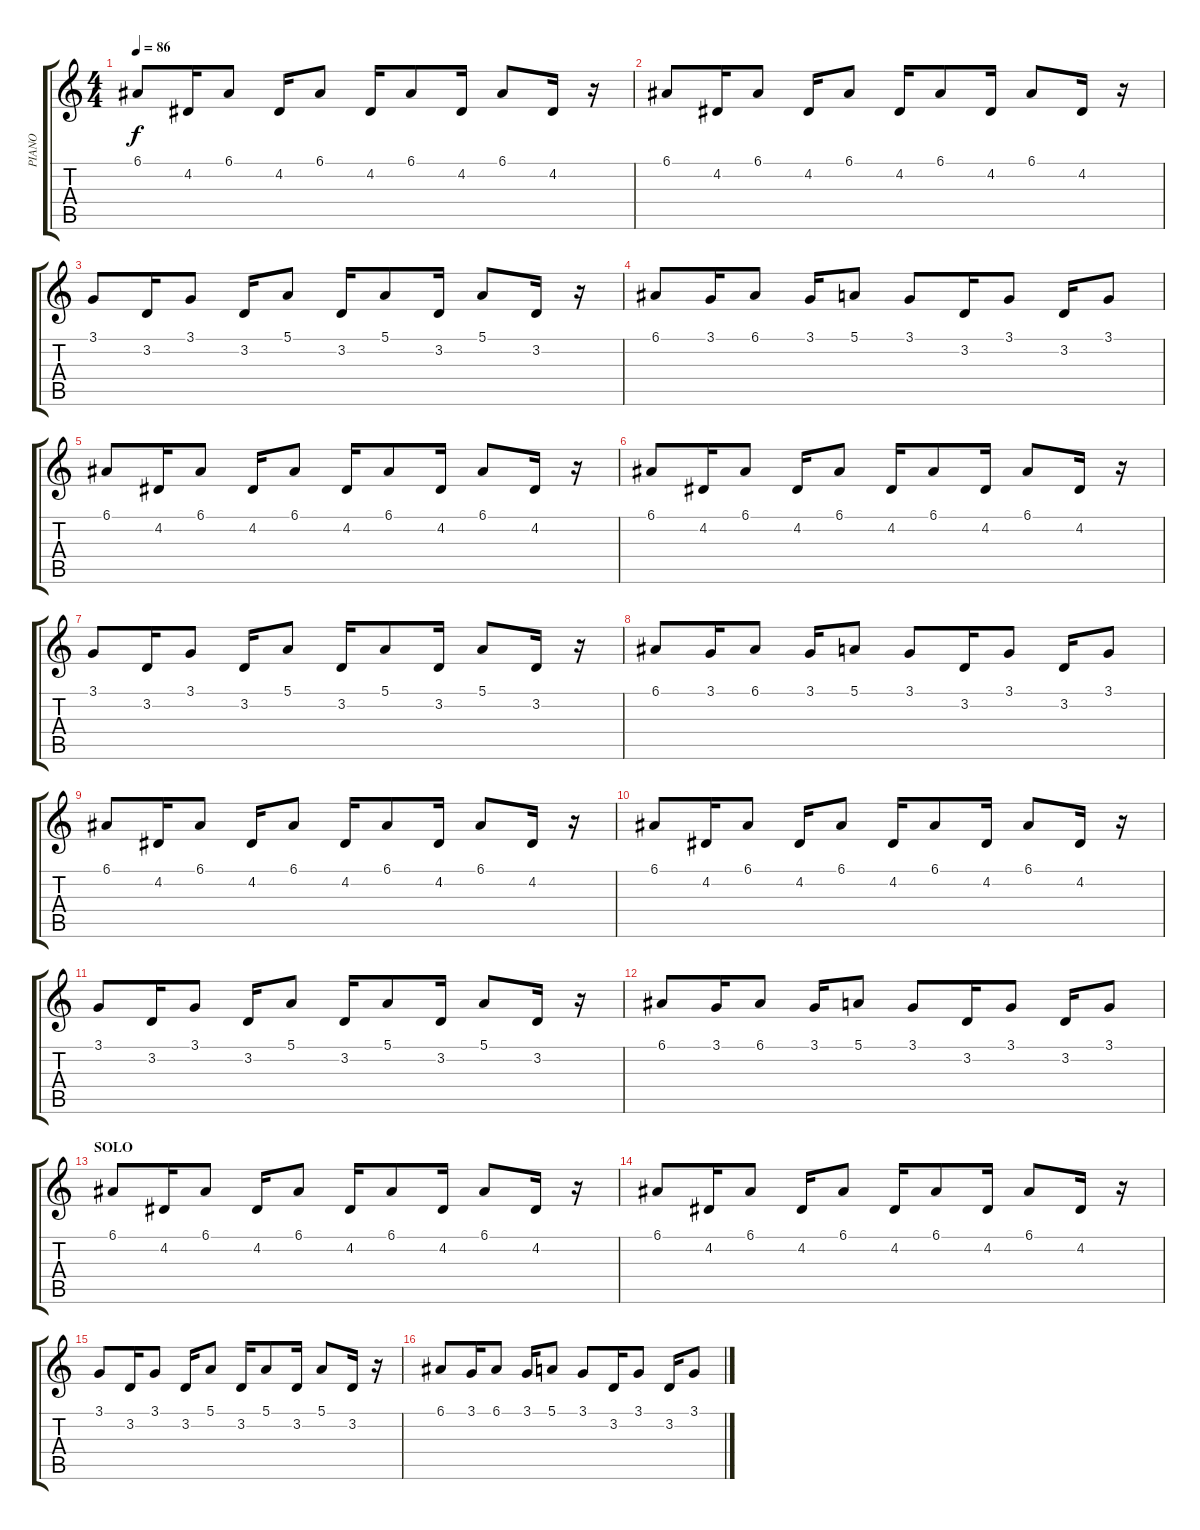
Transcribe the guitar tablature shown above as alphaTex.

\track ("PIANO" "PIANO") {instrument acousticgrandpiano}
\staff {score tabs}
\tuning (E4 B3 G3 D3 A2 E2) {hide}
\ts (4 4)
\tempo 86
\clef g2
\ks c
6.1.8{dy f} 4.2.16 6.1.8 4.2.16 6.1.8 4.2.16 6.1.8 4.2.16 6.1.8 4.2.16 r.16 |
6.1.8 4.2.16 6.1.8 4.2.16 6.1.8 4.2.16 6.1.8 4.2.16 6.1.8 4.2.16 r.16 |
3.1.8 3.2.16 3.1.8 3.2.16 5.1.8 3.2.16 5.1.8 3.2.16 5.1.8 3.2.16 r.16 |
6.1.8 3.1.16 6.1.8 3.1.16 5.1.8 3.1.8 3.2.16 3.1.8 3.2.16 3.1.8 |
6.1.8 4.2.16 6.1.8 4.2.16 6.1.8 4.2.16 6.1.8 4.2.16 6.1.8 4.2.16 r.16 |
6.1.8 4.2.16 6.1.8 4.2.16 6.1.8 4.2.16 6.1.8 4.2.16 6.1.8 4.2.16 r.16 |
3.1.8 3.2.16 3.1.8 3.2.16 5.1.8 3.2.16 5.1.8 3.2.16 5.1.8 3.2.16 r.16 |
6.1.8 3.1.16 6.1.8 3.1.16 5.1.8 3.1.8 3.2.16 3.1.8 3.2.16 3.1.8 |
6.1.8 4.2.16 6.1.8 4.2.16 6.1.8 4.2.16 6.1.8 4.2.16 6.1.8 4.2.16 r.16 |
6.1.8 4.2.16 6.1.8 4.2.16 6.1.8 4.2.16 6.1.8 4.2.16 6.1.8 4.2.16 r.16 |
3.1.8 3.2.16 3.1.8 3.2.16 5.1.8 3.2.16 5.1.8 3.2.16 5.1.8 3.2.16 r.16 |
6.1.8 3.1.16 6.1.8 3.1.16 5.1.8 3.1.8 3.2.16 3.1.8 3.2.16 3.1.8 |
\section ("" "SOLO")
6.1.8 4.2.16 6.1.8 4.2.16 6.1.8 4.2.16 6.1.8 4.2.16 6.1.8 4.2.16 r.16 |
6.1.8 4.2.16 6.1.8 4.2.16 6.1.8 4.2.16 6.1.8 4.2.16 6.1.8 4.2.16 r.16 |
3.1.8 3.2.16 3.1.8 3.2.16 5.1.8 3.2.16 5.1.8 3.2.16 5.1.8 3.2.16 r.16 |
6.1.8 3.1.16 6.1.8 3.1.16 5.1.8 3.1.8 3.2.16 3.1.8 3.2.16 3.1.8
